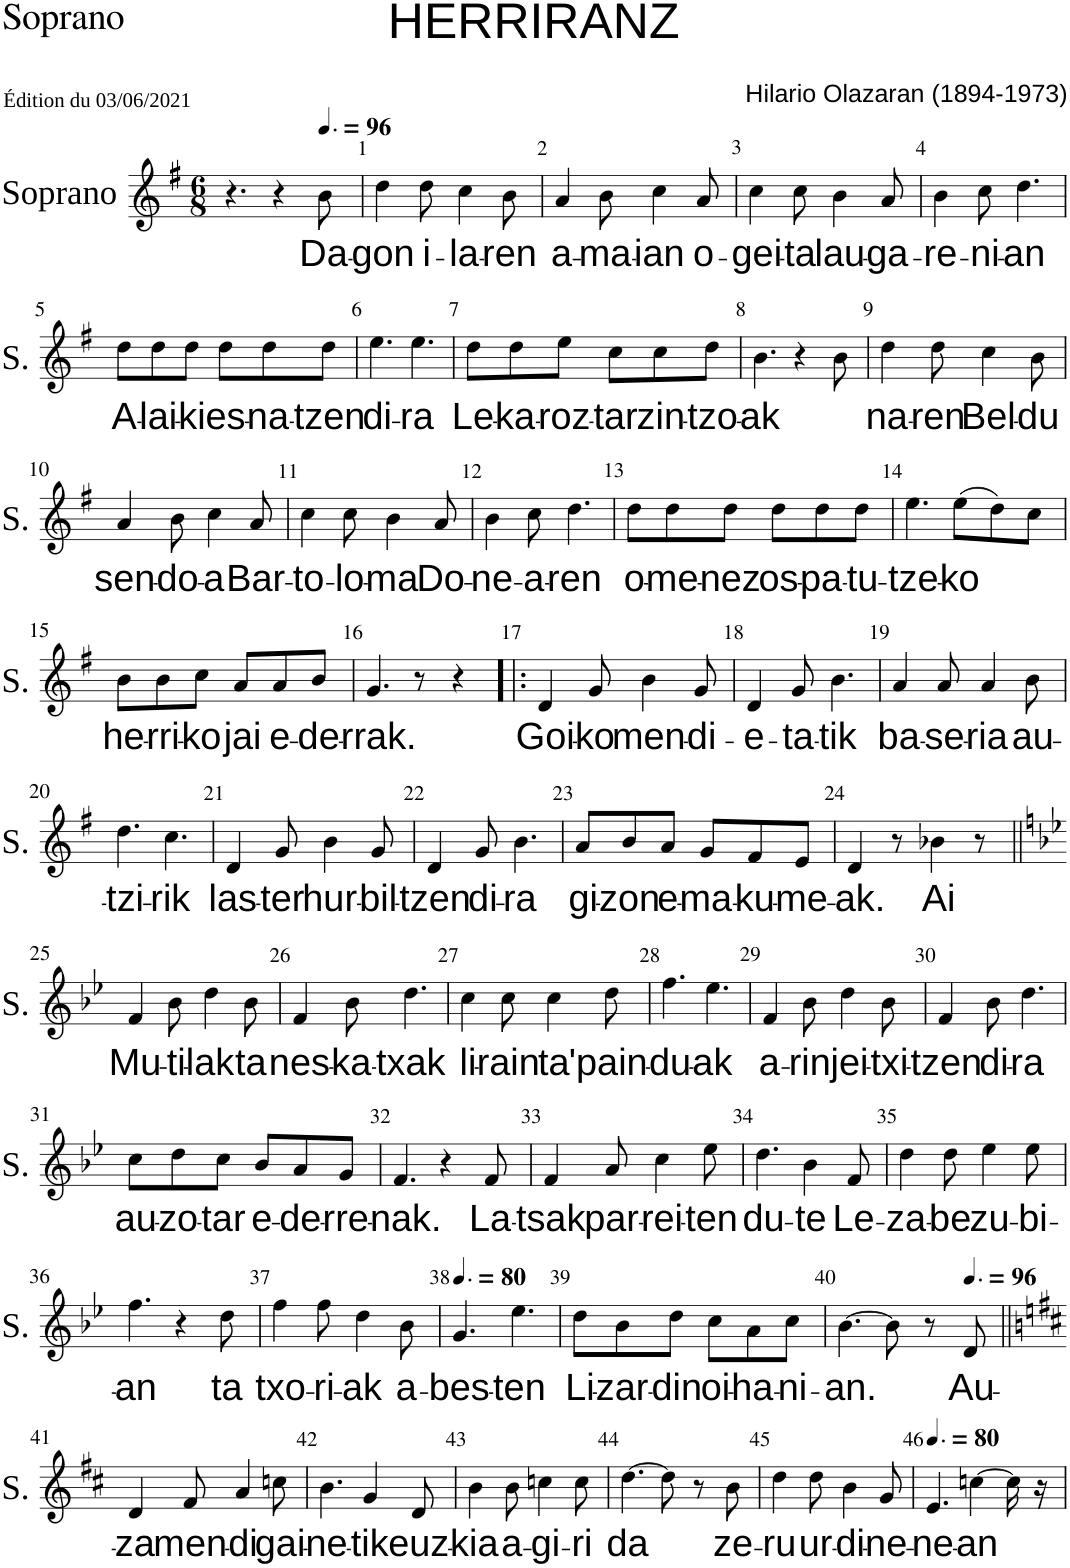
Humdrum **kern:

**kern	**text
*part1	*part1
*staff1	*staff1
*I"Soprano	*
*I'S.	*
*clefG2	*
*k[f#]	*
*M6/8	*
=	=
4.r	.
4r	.
*MM144	*
!	!LO:LY:b
8b\	Da-
=1	=1
!	!LO:LY:b
4dd\	-gon
!	!LO:LY:b
8dd\	-i-
!	!LO:LY:b
4cc\	-la-
!	!LO:LY:b
8b\	-ren
=2	=2
!	!LO:LY:b
4a/	a-
!	!LO:LY:b
8b\	-ma-
!	!LO:LY:b
4cc\	-ian
!	!LO:LY:b
8a/	o-
=3	=3
!	!LO:LY:b
4cc\	-gei-
!	!LO:LY:b
8cc\	-ta
!	!LO:LY:b
4b\	lau-
!	!LO:LY:b
8a/	-ga-
=4	=4
!	!LO:LY:b
4b\	-re-
!	!LO:LY:b
8cc\	-ni-
!	!LO:LY:b
4.dd\	-an
!!LO:LB:g=z
=5	=5
!	!LO:LY:b
8dd\L	A-
!	!LO:LY:b
8dd\	-lai-
!	!LO:LY:b
8dd\J	-ki
!	!LO:LY:b
8dd\L	es-
!	!LO:LY:b
8dd\	-na-
!	!LO:LY:b
8dd\J	-tzen
=6	=6
!	!LO:LY:b
4.ee\	di-
!	!LO:LY:b
4.ee\	-ra
=7	=7
!	!LO:LY:b
8dd\L	Le-
!	!LO:LY:b
8dd\	-ka-
!	!LO:LY:b
8ee\J	-roz-
!	!LO:LY:b
8cc\L	-tar
!	!LO:LY:b
8cc\	zin-
!	!LO:LY:b
8dd\J	-tzo-
=8	=8
!	!LO:LY:b
4.b\	-ak
4r	.
8b\	.
=9	=9
!	!LO:LY:b
4dd\	-na-
!	!LO:LY:b
8dd\	-ren
!	!LO:LY:b
4cc\	Bel-
!	!LO:LY:b
8b\	-du
!!LO:LB:g=z
=10	=10
!	!LO:LY:b
4a/	sen-
!	!LO:LY:b
8b\	-do-
!	!LO:LY:b
4cc\	-a
!	!LO:LY:b
8a/	Bar-
=11	=11
!	!LO:LY:b
4cc\	-to-
!	!LO:LY:b
8cc\	-lo-
!	!LO:LY:b
4b\	-ma
!	!LO:LY:b
8a/	Do-
=12	=12
!	!LO:LY:b
4b\	-ne-
!	!LO:LY:b
8cc\	-a-
!	!LO:LY:b
4.dd\	-ren
=13	=13
!	!LO:LY:b
8dd\L	o-
!	!LO:LY:b
8dd\	-me-
!	!LO:LY:b
8dd\J	-nez
!	!LO:LY:b
8dd\L	os-
!	!LO:LY:b
8dd\	-pa-
!	!LO:LY:b
8dd\J	-tu-
=14	=14
!	!LO:LY:b
4.ee\	-tze-
!	!LO:LY:b
(8ee\L	-ko
8dd\)	.
8cc\J	.
!!LO:LB:g=z
=15	=15
!	!LO:LY:b
8b\L	he-
!	!LO:LY:b
8b\	-rri-
!	!LO:LY:b
8cc\J	-ko
!	!LO:LY:b
8a/L	jai
!	!LO:LY:b
8a/	e-
!	!LO:LY:b
8b/J	-de-
=16	=16
!	!LO:LY:b
4.g/	-rrak.
8r	.
4r	.
=17!|:	=17!|:
!	!LO:LY:b
4d/	Goi-
!	!LO:LY:b
8g/	-ko
!	!LO:LY:b
4b\	men-
!	!LO:LY:b
8g/	-di-
=18	=18
!	!LO:LY:b
4d/	-e-
!	!LO:LY:b
8g/	-ta-
!	!LO:LY:b
4.b\	-tik
=19	=19
!	!LO:LY:b
4a/	ba-
!	!LO:LY:b
8a/	-se-
!	!LO:LY:b
4a/	-ria
!	!LO:LY:b
8b\	au-
!!LO:LB:g=z
=20	=20
!	!LO:LY:b
4.dd\	-tzi-
!	!LO:LY:b
4.cc\	-rik
=21	=21
!	!LO:LY:b
4d/	las-
!	!LO:LY:b
8g/	-ter
!	!LO:LY:b
4b\	hur-
!	!LO:LY:b
8g/	-bil-
=22	=22
!	!LO:LY:b
4d/	-tzen
!	!LO:LY:b
8g/	di-
!	!LO:LY:b
4.b\	-ra
=23	=23
!	!LO:LY:b
8a/L	gi-
!	!LO:LY:b
8b/	-zon
!	!LO:LY:b
8a/J	e-
!	!LO:LY:b
8g/L	-ma-
!	!LO:LY:b
8f#/	-ku-
!	!LO:LY:b
8e/J	-me-
=24	=24
!	!LO:LY:b
4d/	-ak.
8r	.
!	!LO:LY:b
4b-X\	-Ai
8r	.
!!LO:LB:g=z
=25||	=25||
*k[b-e-]	*
!	!LO:LY:b
4f/	Mu-
!	!LO:LY:b
8b-\	-ti-
!	!LO:LY:b
4dd\	-lak
!	!LO:LY:b
8b-\	ta
=26	=26
!	!LO:LY:b
4f/	nes-
!	!LO:LY:b
8b-\	-ka-
!	!LO:LY:b
4.dd\	-txak
=27	=27
!	!LO:LY:b
4cc\	li-
!	!LO:LY:b
8cc\	-rain
!	!LO:LY:b
4cc\	ta
!	!LO:LY:b
8dd\	'pain-
=28	=28
!	!LO:LY:b
4.ff\	-du-
!	!LO:LY:b
4.ee-\	-ak
=29	=29
!	!LO:LY:b
4f/	a-
!	!LO:LY:b
8b-\	-rin
!	!LO:LY:b
4dd\	jei-
!	!LO:LY:b
8b-\	-txi-
=30	=30
!	!LO:LY:b
4f/	-tzen
!	!LO:LY:b
8b-\	di-
!	!LO:LY:b
4.dd\	-ra
!!LO:LB:g=z
=31	=31
!	!LO:LY:b
8cc\L	au-
!	!LO:LY:b
8dd\	-zo-
!	!LO:LY:b
8cc\J	-tar
!	!LO:LY:b
8b-/L	e-
!	!LO:LY:b
8a/	-de-
!	!LO:LY:b
8g/J	-rre-
=32	=32
!	!LO:LY:b
4.f/	-nak.
4r	.
!	!LO:LY:b
8f/	La-
=33	=33
!	!LO:LY:b
4f/	-tsak
!	!LO:LY:b
8a/	par-
!	!LO:LY:b
4cc\	-rei-
!	!LO:LY:b
8ee-\	-ten
=34	=34
!	!LO:LY:b
4.dd\	du-
!	!LO:LY:b
4b-\	-te
!	!LO:LY:b
8f/	Le-
=35	=35
!	!LO:LY:b
4dd\	-za-
!	!LO:LY:b
8dd\	-be
!	!LO:LY:b
4ee-\	zu-
!	!LO:LY:b
8ee-\	-bi-
!!LO:LB:g=z
=36	=36
!	!LO:LY:b
4.ff\	-an
4r	.
!	!LO:LY:b
8dd\	ta
=37	=37
!	!LO:LY:b
4ff\	txo-
!	!LO:LY:b
8ff\	-ri-
!	!LO:LY:b
4dd\	-ak
!	!LO:LY:b
8b-\	a-
=38	=38
*MM120	*
!	!LO:LY:b
4.g/	-bes-
!	!LO:LY:b
4.ee-\	-ten
=39	=39
!	!LO:LY:b
8dd\L	Li-
!	!LO:LY:b
8b-\	-zar-
!	!LO:LY:b
8dd\J	-din
!	!LO:LY:b
8cc\L	oi-
!	!LO:LY:b
8a\	-ha-
!	!LO:LY:b
8cc\J	-ni-
=40	=40
!	!LO:LY:b
[4.b-\	-an.
8b-\]	.
8r	.
*MM144	*
!	!LO:LY:b
8d/	Au-
!!LO:LB:g=z
=41||	=41||
*k[f#c#]	*
!	!LO:LY:b
4d/	-za
!	!LO:LY:b
8f#/	men-
!	!LO:LY:b
4a/	-di
!	!LO:LY:b
8ccn\	gai-
=42	=42
!	!LO:LY:b
4.b\	-ne-
!	!LO:LY:b
4g/	-tik
!	!LO:LY:b
8d/	euz-
=43	=43
!	!LO:LY:b
4b\	-kia
!	!LO:LY:b
8b\	a-
!	!LO:LY:b
4ccn\	-gi-
!	!LO:LY:b
8cc\	-ri
=44	=44
!	!LO:LY:b
[4.dd\	da
8dd\]	.
8r	.
!	!LO:LY:b
8b\	ze-
=45	=45
!	!LO:LY:b
4dd\	-ru
!	!LO:LY:b
8dd\	ur-
!	!LO:LY:b
4b\	-di-
!	!LO:LY:b
8g/	-ne-
=46	=46
*MM120	*
!	!LO:LY:b
4.e/	-ne-
!	!LO:LY:b
[4ccn\	-an
16cc\]	.
16r	.
=	=
*-	*-
